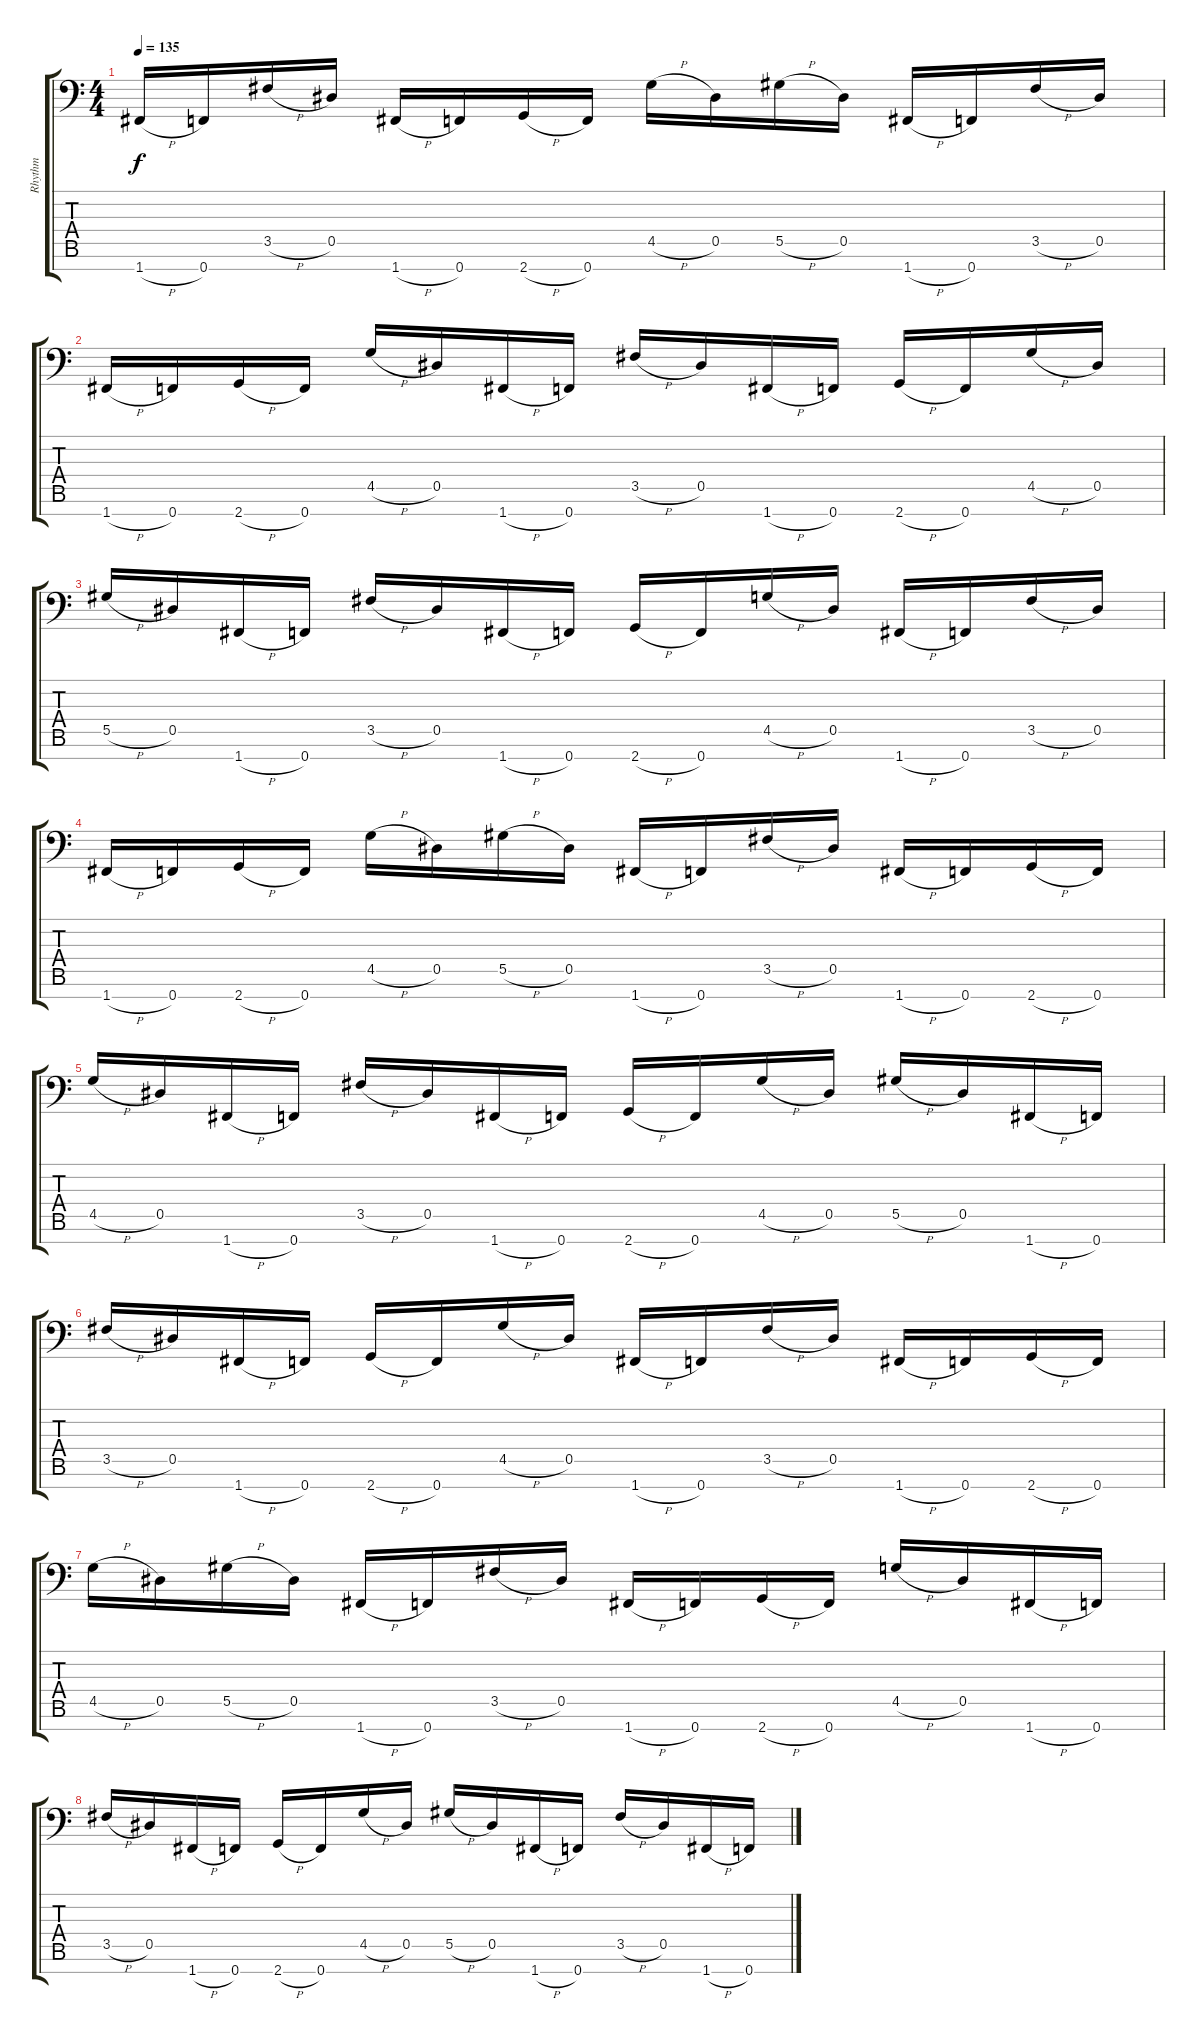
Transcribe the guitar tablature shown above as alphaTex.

\track ("Rhythm" "Rhythm") {instrument distortionguitar}
\staff {score tabs}
\tuning (Bb3 F3 Db3 Ab2 Eb2 Bb1 F1) {hide}
\ts (4 4)
\tempo 135
\clef f4
\ks c
1.7{h}.16{dy f} 0.7.16 3.5{h}.16 0.5.16 1.7{h}.16 0.7.16 2.7{h}.16 0.7.16 4.5{h}.16 0.5.16 5.5{h}.16 0.5.16 1.7{h}.16 0.7.16 3.5{h}.16 0.5.16 |
1.7{h}.16 0.7.16 2.7{h}.16 0.7.16 4.5{h}.16 0.5.16 1.7{h}.16 0.7.16 3.5{h}.16 0.5.16 1.7{h}.16 0.7.16 2.7{h}.16 0.7.16 4.5{h}.16 0.5.16 |
5.5{h}.16 0.5.16 1.7{h}.16 0.7.16 3.5{h}.16 0.5.16 1.7{h}.16 0.7.16 2.7{h}.16 0.7.16 4.5{h}.16 0.5.16 1.7{h}.16 0.7.16 3.5{h}.16 0.5.16 |
1.7{h}.16 0.7.16 2.7{h}.16 0.7.16 4.5{h}.16 0.5.16 5.5{h}.16 0.5.16 1.7{h}.16 0.7.16 3.5{h}.16 0.5.16 1.7{h}.16 0.7.16 2.7{h}.16 0.7.16 |
4.5{h}.16 0.5.16 1.7{h}.16 0.7.16 3.5{h}.16 0.5.16 1.7{h}.16 0.7.16 2.7{h}.16 0.7.16 4.5{h}.16 0.5.16 5.5{h}.16 0.5.16 1.7{h}.16 0.7.16 |
3.5{h}.16 0.5.16 1.7{h}.16 0.7.16 2.7{h}.16 0.7.16 4.5{h}.16 0.5.16 1.7{h}.16 0.7.16 3.5{h}.16 0.5.16 1.7{h}.16 0.7.16 2.7{h}.16 0.7.16 |
4.5{h}.16 0.5.16 5.5{h}.16 0.5.16 1.7{h}.16 0.7.16 3.5{h}.16 0.5.16 1.7{h}.16 0.7.16 2.7{h}.16 0.7.16 4.5{h}.16 0.5.16 1.7{h}.16 0.7.16 |
3.5{h}.16 0.5.16 1.7{h}.16 0.7.16 2.7{h}.16 0.7.16 4.5{h}.16 0.5.16 5.5{h}.16 0.5.16 1.7{h}.16 0.7.16 3.5{h}.16 0.5.16 1.7{h}.16 0.7.16
